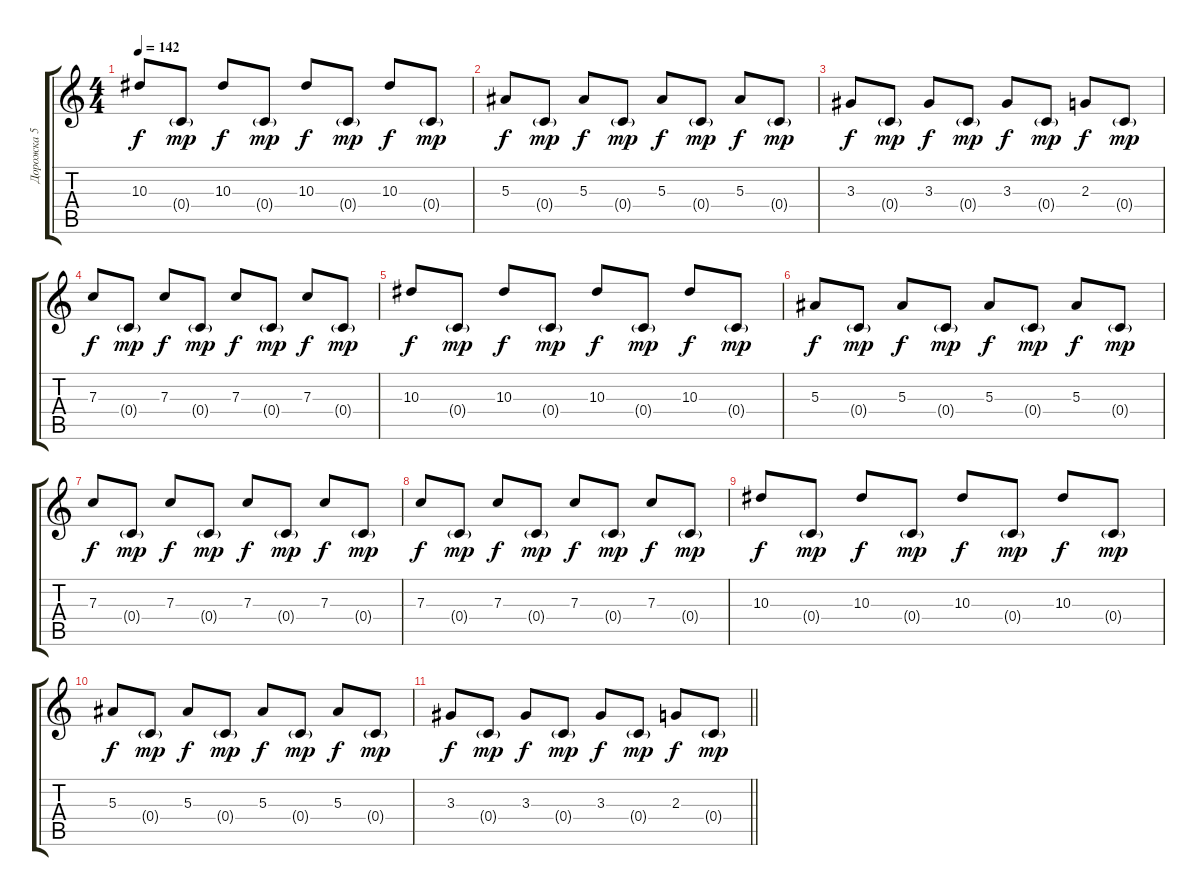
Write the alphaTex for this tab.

\track ("Дорожка 5" "Дорожка 5") {instrument distortionguitar}
\staff {score tabs}
\tuning (D4 A3 F3 C3 G2 C2) {hide}
\ts (4 4)
\tempo 142
\clef g2
\ks c
10.3.8{dy f} 0.4{g}.8{dy mp} 10.3.8{dy f} 0.4{g}.8{dy mp} 10.3.8{dy f} 0.4{g}.8{dy mp} 10.3.8{dy f} 0.4{g}.8{dy mp} |
5.3.8{dy f} 0.4{g}.8{dy mp} 5.3.8{dy f} 0.4{g}.8{dy mp} 5.3.8{dy f} 0.4{g}.8{dy mp} 5.3.8{dy f} 0.4{g}.8{dy mp} |
3.3.8{dy f} 0.4{g}.8{dy mp} 3.3.8{dy f} 0.4{g}.8{dy mp} 3.3.8{dy f} 0.4{g}.8{dy mp} 2.3.8{dy f} 0.4{g}.8{dy mp} |
7.3.8{dy f} 0.4{g}.8{dy mp} 7.3.8{dy f} 0.4{g}.8{dy mp} 7.3.8{dy f} 0.4{g}.8{dy mp} 7.3.8{dy f} 0.4{g}.8{dy mp} |
10.3.8{dy f} 0.4{g}.8{dy mp} 10.3.8{dy f} 0.4{g}.8{dy mp} 10.3.8{dy f} 0.4{g}.8{dy mp} 10.3.8{dy f} 0.4{g}.8{dy mp} |
5.3.8{dy f} 0.4{g}.8{dy mp} 5.3.8{dy f} 0.4{g}.8{dy mp} 5.3.8{dy f} 0.4{g}.8{dy mp} 5.3.8{dy f} 0.4{g}.8{dy mp} |
7.3.8{dy f} 0.4{g}.8{dy mp} 7.3.8{dy f} 0.4{g}.8{dy mp} 7.3.8{dy f} 0.4{g}.8{dy mp} 7.3.8{dy f} 0.4{g}.8{dy mp} |
7.3.8{dy f} 0.4{g}.8{dy mp} 7.3.8{dy f} 0.4{g}.8{dy mp} 7.3.8{dy f} 0.4{g}.8{dy mp} 7.3.8{dy f} 0.4{g}.8{dy mp} |
10.3.8{dy f} 0.4{g}.8{dy mp} 10.3.8{dy f} 0.4{g}.8{dy mp} 10.3.8{dy f} 0.4{g}.8{dy mp} 10.3.8{dy f} 0.4{g}.8{dy mp} |
5.3.8{dy f} 0.4{g}.8{dy mp} 5.3.8{dy f} 0.4{g}.8{dy mp} 5.3.8{dy f} 0.4{g}.8{dy mp} 5.3.8{dy f} 0.4{g}.8{dy mp} |
\barLineRight lightlight
3.3.8{dy f} 0.4{g}.8{dy mp} 3.3.8{dy f} 0.4{g}.8{dy mp} 3.3.8{dy f} 0.4{g}.8{dy mp} 2.3.8{dy f} 0.4{g}.8{dy mp}
